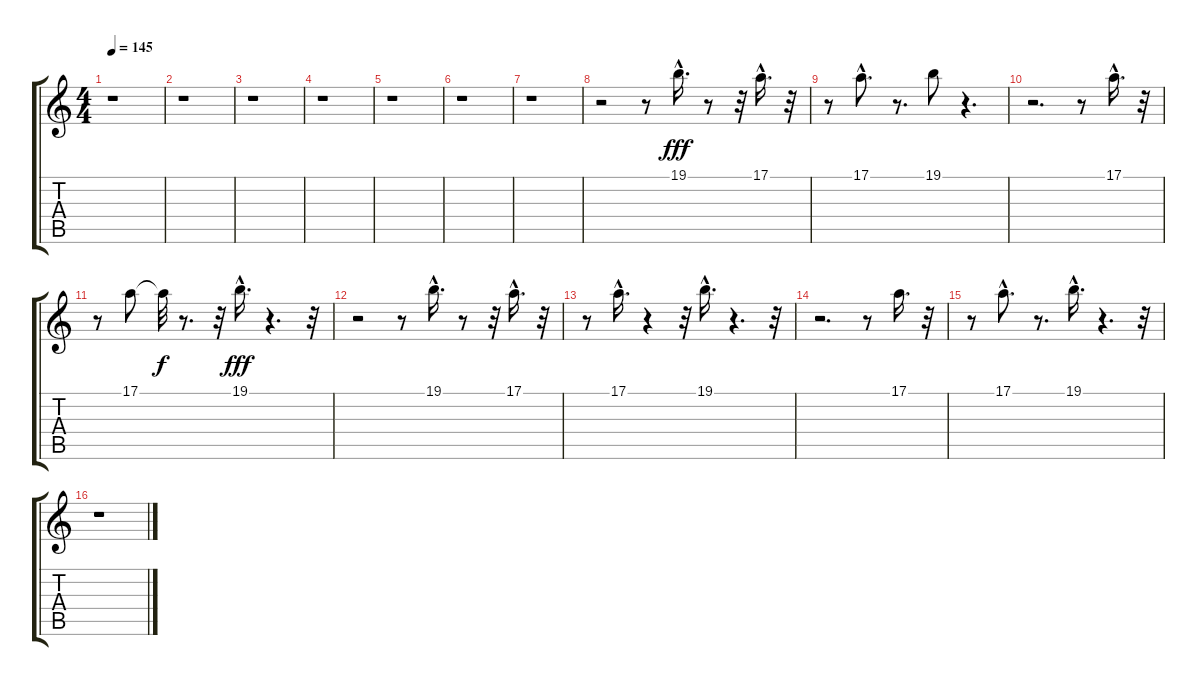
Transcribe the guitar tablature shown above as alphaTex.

\track "" {instrument orchestrahit}
\staff {score tabs}
\tuning (E4 B3 G3 D3 A2 E2) {hide}
\ts (4 4)
\tempo 145
\clef g2
\ks c
r.1{dy fff instrument orchestrahit} |
r.1 |
r.1 |
r.1 |
r.1 |
r.1 |
r.1 |
r.2 r.8 19.1{hac}.16{d} r.8 r.32 17.1{hac}.16{d} r.32 |
r.8 17.1{hac}.8{d} r.8{d} 19.1.8 r.4{d} |
r.2{d} r.8 17.1{hac}.16{d} r.32 |
r.8 17.1.8 17.1{t}.32{dy f} r.8{d} r.32 19.1{hac}.16{d dy fff} r.4{d} r.32 |
r.2 r.8 19.1{hac}.16{d} r.8 r.32 17.1{hac}.16{d} r.32 |
r.8 17.1{hac}.16{d} r.4 r.32 19.1{hac}.16{d} r.4{d} r.32 |
r.2{d} r.8 17.1.16{d} r.32 |
r.8 17.1{hac}.8{d} r.8{d} 19.1{hac}.16{d} r.4{d} r.32 |
r.1
